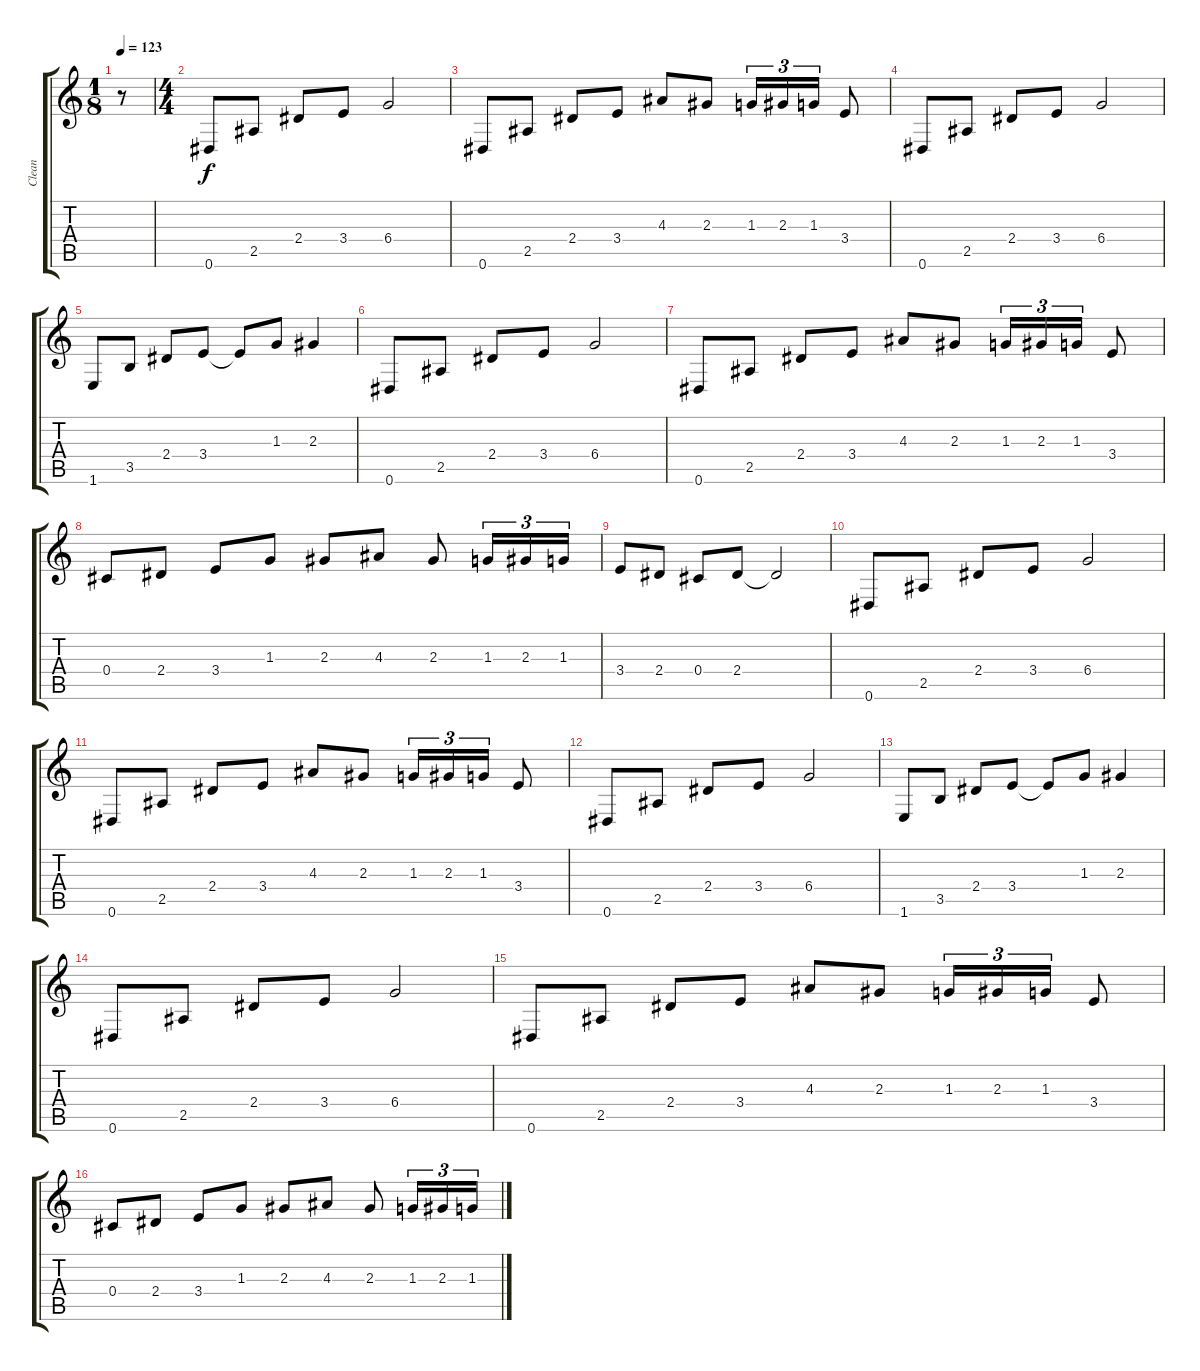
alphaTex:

\track ("Clean" "Clean") {instrument acousticguitarsteel}
\staff {score tabs}
\tuning (Eb4 Bb3 Gb3 Db3 Ab2 Eb2) {hide}
\ts (1 8)
\tempo 123
\clef g2
\ks c
r.8{dy f instrument acousticguitarsteel} |
\ts (4 4)
0.6.8 2.5.8 2.4.8 3.4.8 6.4.2 |
0.6.8 2.5.8 2.4.8 3.4.8 4.3.8 2.3.8 1.3.16{tu (3 2)} 2.3.16{tu (3 2)} 1.3.16{tu (3 2)} 3.4.8 |
0.6.8 2.5.8 2.4.8 3.4.8 6.4.2 |
1.6.8 3.5.8 2.4.8 3.4.8 3.4{t}.8 1.3.8 2.3.4 |
0.6.8 2.5.8 2.4.8 3.4.8 6.4.2 |
0.6.8 2.5.8 2.4.8 3.4.8 4.3.8 2.3.8 1.3.16{tu (3 2)} 2.3.16{tu (3 2)} 1.3.16{tu (3 2)} 3.4.8 |
0.4.8 2.4.8 3.4.8 1.3.8 2.3.8 4.3.8 2.3.8 1.3.16{tu (3 2)} 2.3.16{tu (3 2)} 1.3.16{tu (3 2)} |
3.4.8 2.4.8 0.4.8 2.4.8 2.4{t}.2 |
0.6.8 2.5.8 2.4.8 3.4.8 6.4.2 |
0.6.8 2.5.8 2.4.8 3.4.8 4.3.8 2.3.8 1.3.16{tu (3 2)} 2.3.16{tu (3 2)} 1.3.16{tu (3 2)} 3.4.8 |
0.6.8 2.5.8 2.4.8 3.4.8 6.4.2 |
1.6.8 3.5.8 2.4.8 3.4.8 3.4{t}.8 1.3.8 2.3.4 |
0.6.8 2.5.8 2.4.8 3.4.8 6.4.2 |
0.6.8 2.5.8 2.4.8 3.4.8 4.3.8 2.3.8 1.3.16{tu (3 2)} 2.3.16{tu (3 2)} 1.3.16{tu (3 2)} 3.4.8 |
0.4.8 2.4.8 3.4.8 1.3.8 2.3.8 4.3.8 2.3.8 1.3.16{tu (3 2)} 2.3.16{tu (3 2)} 1.3.16{tu (3 2)}
